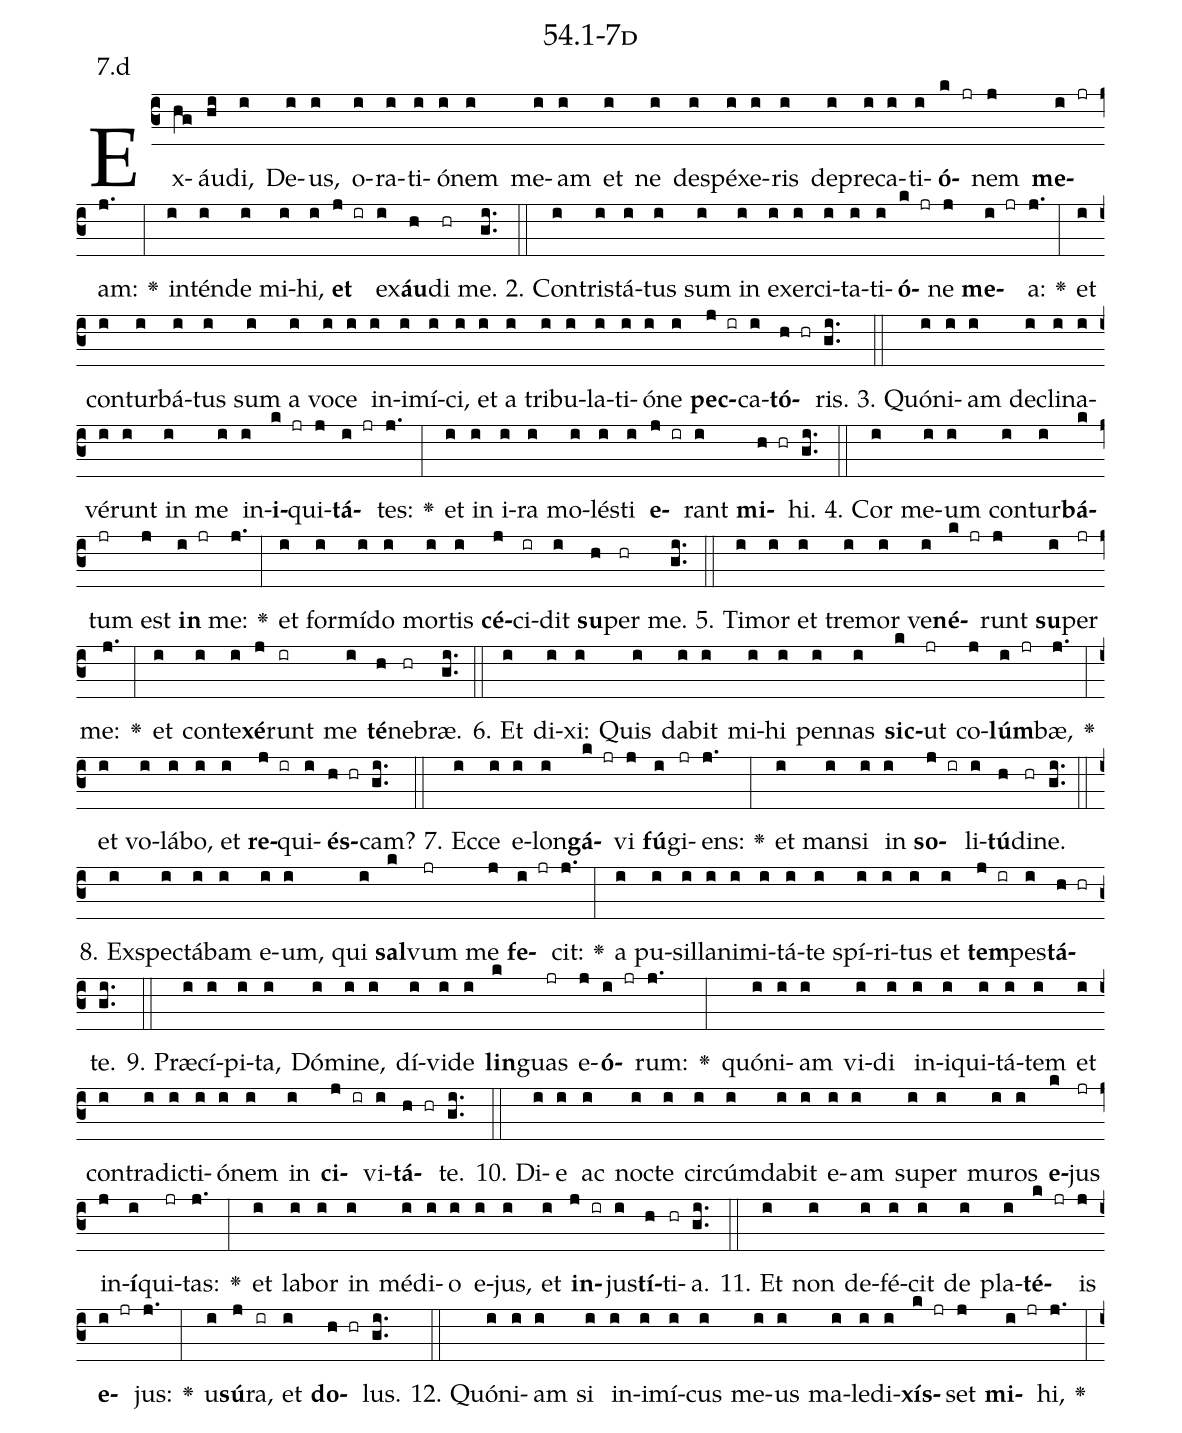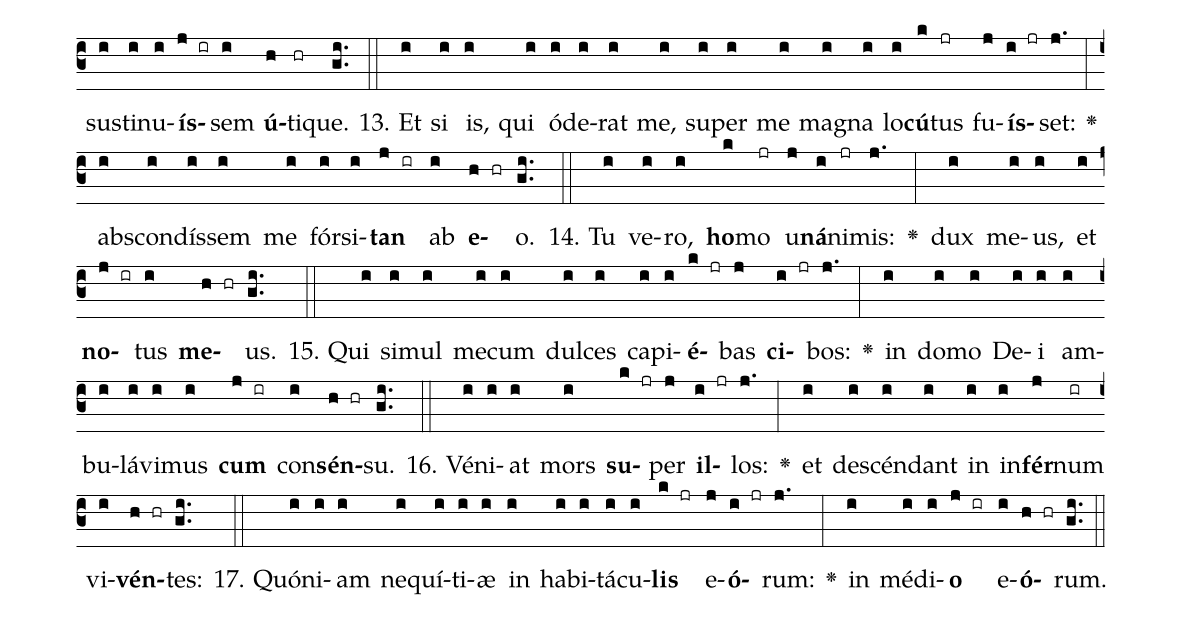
name: 54.1-7d;
annotation: 7.d;
%%
(c3)Ex(hg)áu(hi)di,(i) De(i)us,(i) o(i)ra(i)ti(i)ó(i)nem(i) me(i)am(i) et(i) ne(i) de(i)spé(i)xe(i)ris(i) de(i)pre(i)ca(i)ti(i)<b>ó</b>(k jr)nem(j) <b>me</b>(i jr)am:(j.) <v>\greheightstar</v>(:) in(i)tén(i)de(i) mi(i)hi,(i) <b>et</b>(j ir) ex(i)<b>áu</b>(h)di(hr) me.(gi..) (::)
2. Con(i)tris(i)tá(i)tus(i) sum(i) in(i) ex(i)er(i)ci(i)ta(i)ti(i)<b>ó</b>(k jr)ne(j) <b>me</b>(i jr)a:(j.) <v>\greheightstar</v>(:) et(i) con(i)tur(i)bá(i)tus(i) sum(i) a(i) vo(i)ce(i) in(i)i(i)mí(i)ci,(i) et(i) a(i) tri(i)bu(i)la(i)ti(i)ó(i)ne(i) <b>pec</b>(j ir)ca(i)<b>tó</b>(h hr)ris.(gi..) (::)
3. Quón(i)i(i)am(i) de(i)cli(i)na(i)vé(i)runt(i) in(i) me(i) in(i)<b>i</b>(k jr)qui(j)<b>tá</b>(i jr)tes:(j.) <v>\greheightstar</v>(:) et(i) in(i) i(i)ra(i) mo(i)lés(i)ti(i) <b>e</b>(j ir)rant(i) <b>mi</b>(h hr)hi.(gi..) (::)
4. Cor(i) me(i)um(i) con(i)tur(i)<b>bá</b>(k)tum(jr) est(j) <b>in</b>(i jr) me:(j.) <v>\greheightstar</v>(:) et(i) for(i)mí(i)do(i) mor(i)tis(i) <b>cé</b>(j)ci(ir)dit(i) <b>su</b>(h)per(hr) me.(gi..) (::)
5. Ti(i)mor(i) et(i) tre(i)mor(i) ve(i)<b>né</b>(k jr)runt(j) <b>su</b>(i)per(jr) me:(j.) <v>\greheightstar</v>(:) et(i) con(i)te(i)<b>xé</b>(j)runt(ir) me(i) <b>té</b>(h)ne(hr)bræ.(gi..) (::)
6. Et(i) di(i)xi:(i) Quis(i) da(i)bit(i) mi(i)hi(i) pen(i)nas(i) <b>sic</b>(k)ut(jr) co(j)<b>lúm</b>(i jr)bæ,(j.) <v>\greheightstar</v>(:) et(i) vo(i)lá(i)bo,(i) et(i) <b>re</b>(j ir)qui(i)<b>és</b>(h hr)cam?(gi..) (::)
7. Ec(i)ce(i) e(i)lon(i)<b>gá</b>(k jr)vi(j) <b>fú</b>(i)gi(jr)ens:(j.) <v>\greheightstar</v>(:) et(i) man(i)si(i) in(i) <b>so</b>(j ir)li(i)<b>tú</b>(h)di(hr)ne.(gi..) (::)
8. Ex(i)spec(i)tá(i)bam(i) e(i)um,(i) qui(i) <b>sal</b>(k)vum(jr) me(j) <b>fe</b>(i jr)cit:(j.) <v>\greheightstar</v>(:) a(i) pu(i)sil(i)la(i)ni(i)mi(i)tá(i)te(i) spí(i)ri(i)tus(i) et(i) <b>tem</b>(j ir)pes(i)<b>tá</b>(h hr)te.(gi..) (::)
9. Præ(i)cí(i)pi(i)ta,(i) Dó(i)mi(i)ne,(i) dí(i)vi(i)de(i) <b>lin</b>(k)guas(jr) e(j)<b>ó</b>(i jr)rum:(j.) <v>\greheightstar</v>(:) quón(i)i(i)am(i) vi(i)di(i) in(i)i(i)qui(i)tá(i)tem(i) et(i) con(i)tra(i)dic(i)ti(i)ó(i)nem(i) in(i) <b>ci</b>(j ir)vi(i)<b>tá</b>(h hr)te.(gi..) (::)
10. Di(i)e(i) ac(i) noc(i)te(i) cir(i)cúm(i)da(i)bit(i) e(i)am(i) su(i)per(i) mu(i)ros(i) <b>e</b>(k)jus(jr) in(j)<b>í</b>(i)qui(jr)tas:(j.) <v>\greheightstar</v>(:) et(i) la(i)bor(i) in(i) mé(i)di(i)o(i) e(i)jus,(i) et(i) <b>in</b>(j ir)jus(i)<b>tí</b>(h)ti(hr)a.(gi..) (::)
11. Et(i) non(i) de(i)fé(i)cit(i) de(i) pla(i)<b>té</b>(k jr)is(j) <b>e</b>(i jr)jus:(j.) <v>\greheightstar</v>(:) u(i)<b>sú</b>(j)ra,(ir) et(i) <b>do</b>(h hr)lus.(gi..) (::)
12. Quón(i)i(i)am(i) si(i) in(i)i(i)mí(i)cus(i) me(i)us(i) ma(i)le(i)di(i)<b>xís</b>(k jr)set(j) <b>mi</b>(i jr)hi,(j.) <v>\greheightstar</v>(:) sus(i)ti(i)nu(i)<b>ís</b>(j ir)sem(i) <b>ú</b>(h)ti(hr)que.(gi..) (::)
13. Et(i) si(i) is,(i) qui(i) ó(i)de(i)rat(i) me,(i) su(i)per(i) me(i) ma(i)gna(i) lo(i)<b>cú</b>(k)tus(jr) fu(j)<b>ís</b>(i jr)set:(j.) <v>\greheightstar</v>(:) abs(i)con(i)dís(i)sem(i) me(i) fór(i)si(i)<b>tan</b>(j ir) ab(i) <b>e</b>(h hr)o.(gi..) (::)
14. Tu(i) ve(i)ro,(i) <b>ho</b>(k)mo(jr) u(j)<b>ná</b>(i)ni(jr)mis:(j.) <v>\greheightstar</v>(:) dux(i) me(i)us,(i) et(i) <b>no</b>(j ir)tus(i) <b>me</b>(h hr)us.(gi..) (::)
15. Qui(i) si(i)mul(i) me(i)cum(i) dul(i)ces(i) ca(i)pi(i)<b>é</b>(k jr)bas(j) <b>ci</b>(i jr)bos:(j.) <v>\greheightstar</v>(:) in(i) do(i)mo(i) De(i)i(i) am(i)bu(i)lá(i)vi(i)mus(i) <b>cum</b>(j ir) con(i)<b>sén</b>(h hr)su.(gi..) (::)
16. Vé(i)ni(i)at(i) mors(i) <b>su</b>(k jr)per(j) <b>il</b>(i jr)los:(j.) <v>\greheightstar</v>(:) et(i) de(i)scén(i)dant(i) in(i) in(i)<b>fér</b>(j)num(ir) vi(i)<b>vén</b>(h hr)tes:(gi..) (::)
17. Quón(i)i(i)am(i) ne(i)quí(i)ti(i)æ(i) in(i) ha(i)bi(i)tá(i)cu(i)<b>lis</b>(k jr) e(j)<b>ó</b>(i jr)rum:(j.) <v>\greheightstar</v>(:) in(i) mé(i)di(i)<b>o</b>(j ir) e(i)<b>ó</b>(h hr)rum.(gi..) (::)
